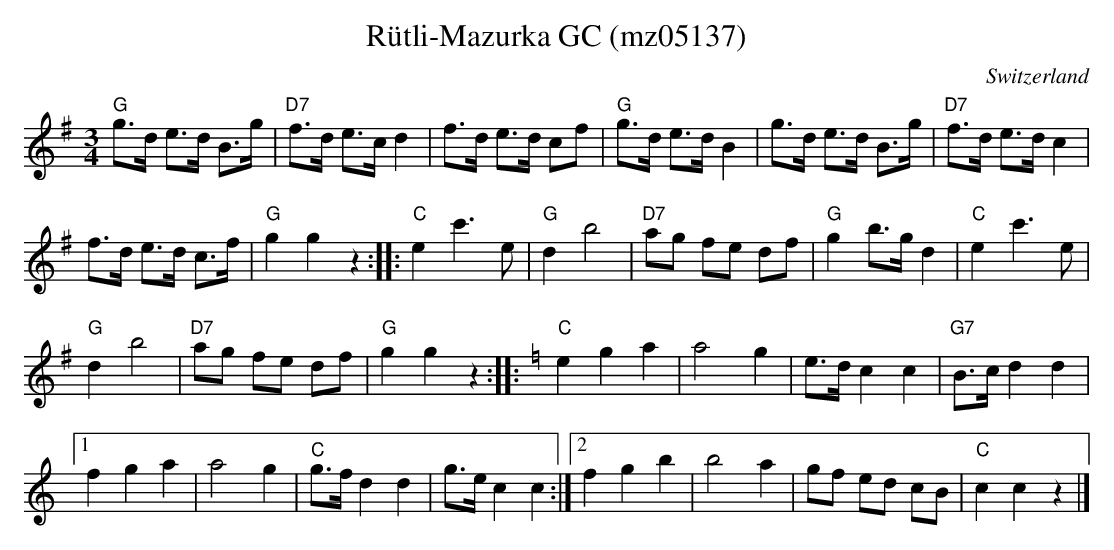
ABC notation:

X:1
T:R\"utli-Mazurka GC (mz05137)
M:3/4
L:1/8
O:Switzerland
K:G major
"G"g>d e>d B>g | "D7"f>d e>cd2 | f>d e>d cf | "G"g>d e>dB2 | g>d e>d B>g | "D7"f>d e>d c2 |
f>d e>d c>f | "G"g2g2z2 :: "C"e2c'3e | "G"d2b4 | "D7"ag fe df | "G"g2b>gd2 | "C"e2c'3e |
"G"d2b4 | "D7"ag fe df | "G"g2g2z2 :: [K:C]"C"e2g2a2 | a4g2 | e>dc2c2 | "G7"B>c d2d2 |1
f2g2a2 | a4 g2 | "C"g>fd2d2 | g>e c2c2 :|2 f2g2b2 | b4a2 | gf ed cB | "C"c2c2z2 |]
